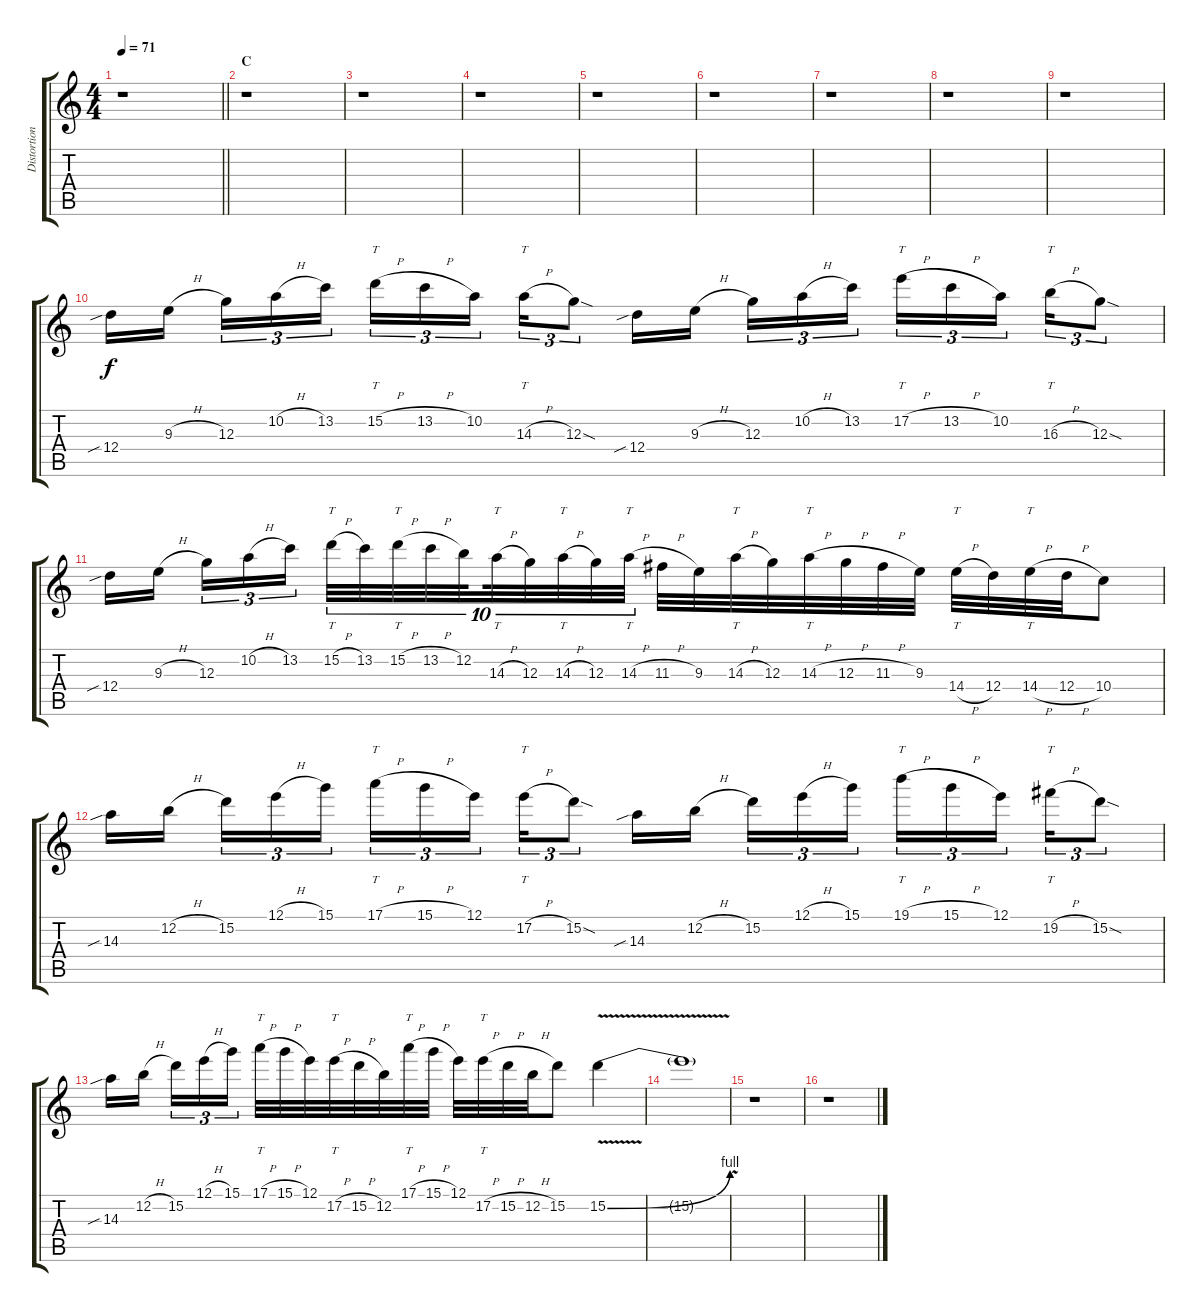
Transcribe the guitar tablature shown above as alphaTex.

\track ("Distortion w/ Delay" "Distortion") {instrument distortionguitar}
\staff {score tabs}
\tuning (E4 B3 G3 D3 A2 E2) {hide}
\ts (4 4)
\tempo 71
\clef g2
\barLineRight lightlight
\ks c
r.1{dy f} |
\section ("" "C")
r.1 |
r.1 |
r.1 |
r.1 |
r.1 |
r.1 |
r.1 |
r.1 |
12.4{sib}.16 9.3{h}.16{beam splitsecondary} 12.3.16{tu (3 2)} 10.2{h}.16{tu (3 2)} 13.2.16{tu (3 2)} 15.2{h}.16{tt tu (3 2)} 13.2{h}.16{tu (3 2)} 10.2.16{tu (3 2) beam splitsecondary} 14.3{h}.16{tt tu (3 2)} 12.3{sod}.8{tu (3 2)} 12.4{sib}.16 9.3{h}.16{beam splitsecondary} 12.3.16{tu (3 2)} 10.2{h}.16{tu (3 2)} 13.2.16{tu (3 2)} 17.2{h}.16{tt tu (3 2)} 13.2{h}.16{tu (3 2)} 10.2.16{tu (3 2) beam splitsecondary} 16.3{h}.16{tt tu (3 2)} 12.3{sod}.8{tu (3 2)} |
12.4{sib}.16 9.3{h}.16{beam splitsecondary} 12.3.16{tu (3 2)} 10.2{h}.16{tu (3 2)} 13.2.16{tu (3 2)} 15.2{h}.32{tt tu (10 8)} 13.2.32{tu (10 8)} 15.2{h}.32{tt tu (10 8)} 13.2{h}.32{tu (10 8)} 12.2.32{tu (10 8) beam splitsecondary} 14.3{h}.32{tt tu (10 8)} 12.3.32{tu (10 8)} 14.3{h}.32{tt tu (10 8)} 12.3.32{tu (10 8)} 14.3{h}.32{tt tu (10 8)} 11.3{h}.32 9.3.32 14.3{h}.32{tt} 12.3.32 14.3{h}.32{tt} 12.3{h}.32 11.3{h}.32 9.3.32 14.4{h}.32{tt} 12.4.32 14.4{h}.32{tt} 12.4{h}.32 10.4.8 |
14.3{sib}.16 12.2{h}.16{beam splitsecondary} 15.2.16{tu (3 2)} 12.1{h}.16{tu (3 2)} 15.1.16{tu (3 2)} 17.1{h}.16{tt tu (3 2)} 15.1{h}.16{tu (3 2)} 12.1.16{tu (3 2) beam splitsecondary} 17.2{h}.16{tt tu (3 2)} 15.2{sod}.8{tu (3 2)} 14.3{sib}.16 12.2{h}.16{beam splitsecondary} 15.2.16{tu (3 2)} 12.1{h}.16{tu (3 2)} 15.1.16{tu (3 2)} 19.1{h}.16{tt tu (3 2)} 15.1{h}.16{tu (3 2)} 12.1.16{tu (3 2) beam splitsecondary} 19.2{h}.16{tt tu (3 2)} 15.2{sod}.8{tu (3 2)} |
14.3{sib}.16 12.2{h}.16{beam splitsecondary} 15.2.16{tu (3 2)} 12.1{h}.16{tu (3 2)} 15.1.16{tu (3 2)} 17.1{h}.32{tt} 15.1{h}.32 12.1.32 17.2{h}.32{tt} 15.2{h}.32 12.2.32 17.1{h}.32{tt} 15.1{h}.32 12.1.32 17.2{h}.32{tt} 15.2{h}.32 12.2{h}.32 15.2.8 15.2{be (bend 0 0 60 4) v}.4 |
15.2{v t}.1 |
r.1 |
r.1
